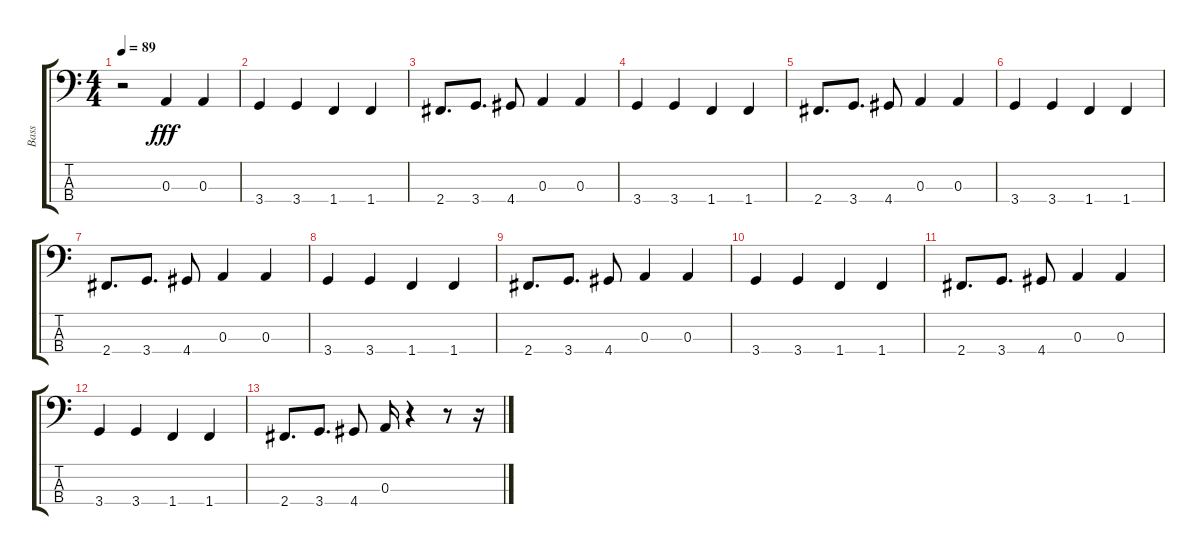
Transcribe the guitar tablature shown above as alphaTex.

\track ("Bass" "Bass") {instrument electricbassfinger}
\staff {score tabs}
\tuning (G2 D2 A1 E1) {hide}
\ts (4 4)
\tempo 89
\clef f4
\ks c
r.2{dy fff} 0.3.4 0.3.4 |
3.4.4 3.4.4 1.4.4 1.4.4 |
2.4.8{d} 3.4.8{d} 4.4.8 0.3.4 0.3.4 |
3.4.4 3.4.4 1.4.4 1.4.4 |
2.4.8{d} 3.4.8{d} 4.4.8 0.3.4 0.3.4 |
3.4.4 3.4.4 1.4.4 1.4.4 |
2.4.8{d} 3.4.8{d} 4.4.8 0.3.4 0.3.4 |
3.4.4 3.4.4 1.4.4 1.4.4 |
2.4.8{d} 3.4.8{d} 4.4.8 0.3.4 0.3.4 |
3.4.4 3.4.4 1.4.4 1.4.4 |
2.4.8{d} 3.4.8{d} 4.4.8 0.3.4 0.3.4 |
3.4.4 3.4.4 1.4.4 1.4.4 |
2.4.8{d} 3.4.8{d} 4.4.8 0.3.16 r.4 r.8 r.16
